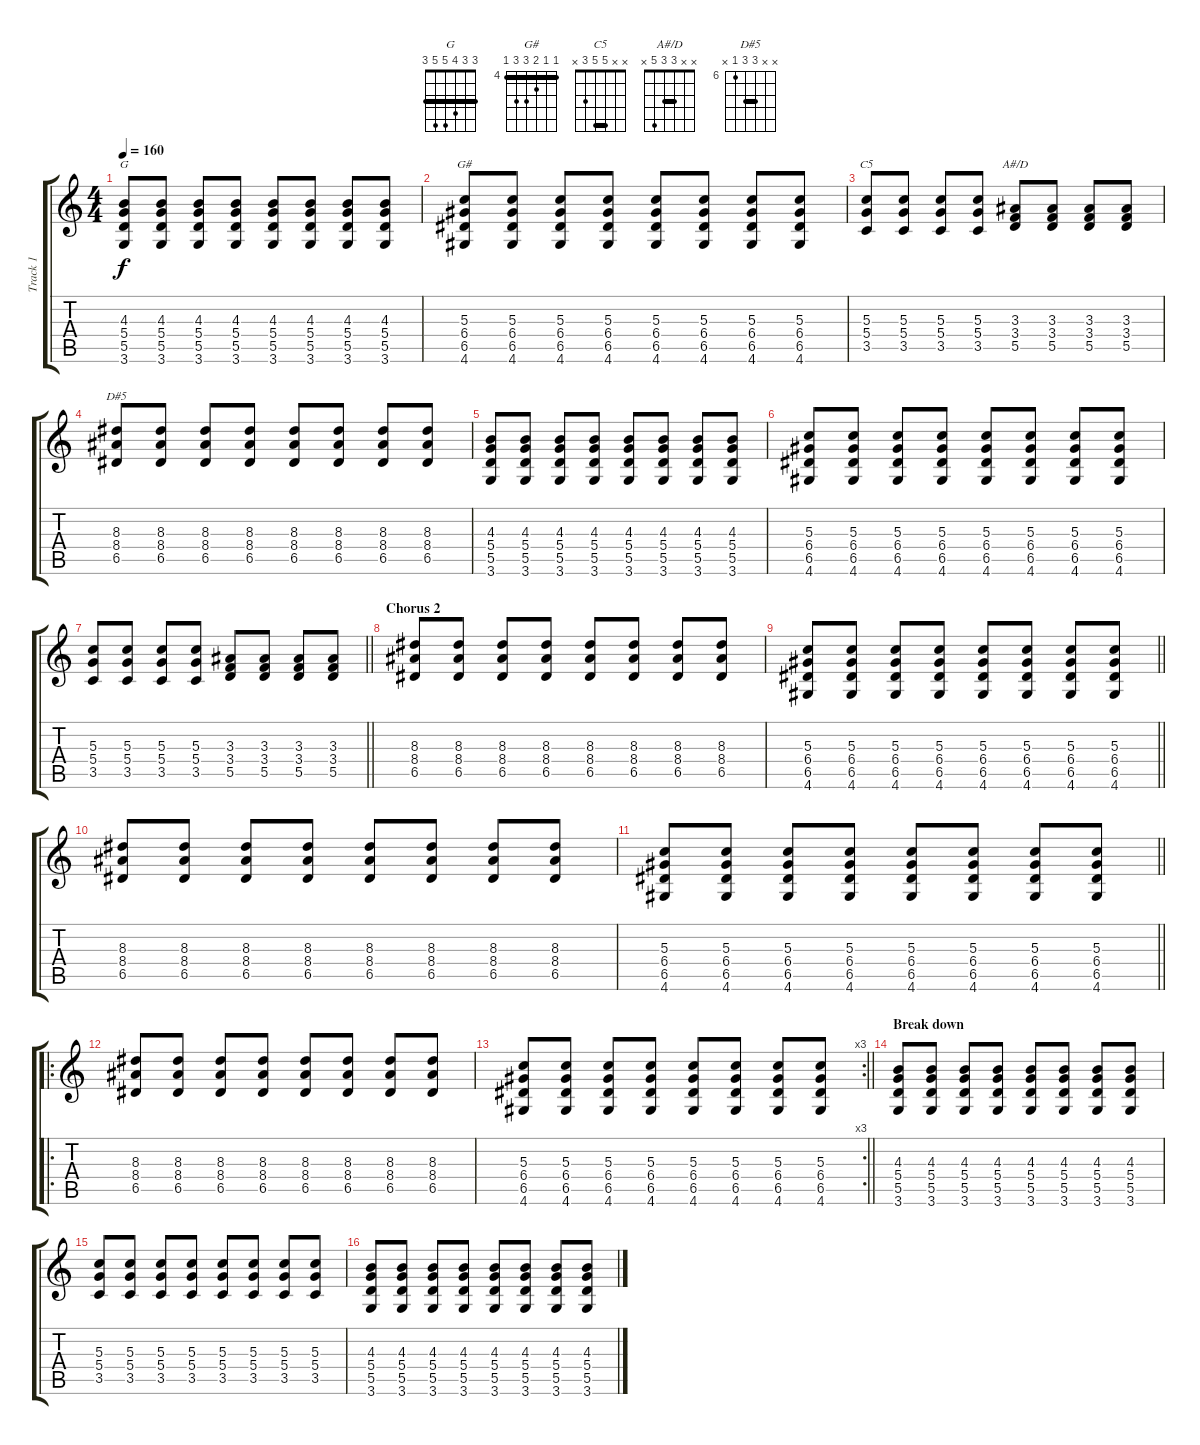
\track ("Track 1" "Track 1") {instrument acousticguitarsteel}
\staff {score tabs}
\tuning (E4 B3 G3 D3 A2 E2) {hide}
\chord ("G" 3 3 4 5 5 3) {barre 3}
\chord ("G#" 4 4 5 6 6 4) {firstfret 4 barre 4}
\chord ("C5" x x 5 5 3 x) {barre 5}
\chord ("A#/D" x x 3 3 5 x) {barre 3}
\chord ("D#5" x x 8 8 6 x) {firstfret 6 barre 8}
\ts (4 4)
\tempo 160
\clef g2
\ks c
(4.3 5.4 5.5 3.6).8{ch "G" dy f} (4.3 5.4 5.5 3.6).8 (4.3 5.4 5.5 3.6).8 (4.3 5.4 5.5 3.6).8 (4.3 5.4 5.5 3.6).8 (4.3 5.4 5.5 3.6).8 (4.3 5.4 5.5 3.6).8 (4.3 5.4 5.5 3.6).8 |
(5.3 6.4 6.5 4.6).8{ch "G#"} (5.3 6.4 6.5 4.6).8 (5.3 6.4 6.5 4.6).8 (5.3 6.4 6.5 4.6).8 (5.3 6.4 6.5 4.6).8 (5.3 6.4 6.5 4.6).8 (5.3 6.4 6.5 4.6).8 (5.3 6.4 6.5 4.6).8 |
(5.3 5.4 3.5).8{ch "C5"} (5.3 5.4 3.5).8 (5.3 5.4 3.5).8 (5.3 5.4 3.5).8 (3.3 3.4 5.5).8{ch "A#/D"} (3.3 3.4 5.5).8 (3.3 3.4 5.5).8 (3.3 3.4 5.5).8 |
(8.3 8.4 6.5).8{ch "D#5"} (8.3 8.4 6.5).8 (8.3 8.4 6.5).8 (8.3 8.4 6.5).8 (8.3 8.4 6.5).8 (8.3 8.4 6.5).8 (8.3 8.4 6.5).8 (8.3 8.4 6.5).8 |
(4.3 5.4 5.5 3.6).8 (4.3 5.4 5.5 3.6).8 (4.3 5.4 5.5 3.6).8 (4.3 5.4 5.5 3.6).8 (4.3 5.4 5.5 3.6).8 (4.3 5.4 5.5 3.6).8 (4.3 5.4 5.5 3.6).8 (4.3 5.4 5.5 3.6).8 |
(5.3 6.4 6.5 4.6).8 (5.3 6.4 6.5 4.6).8 (5.3 6.4 6.5 4.6).8 (5.3 6.4 6.5 4.6).8 (5.3 6.4 6.5 4.6).8 (5.3 6.4 6.5 4.6).8 (5.3 6.4 6.5 4.6).8 (5.3 6.4 6.5 4.6).8 |
\barLineRight lightlight
(5.3 5.4 3.5).8 (5.3 5.4 3.5).8 (5.3 5.4 3.5).8 (5.3 5.4 3.5).8 (3.3 3.4 5.5).8 (3.3 3.4 5.5).8 (3.3 3.4 5.5).8 (3.3 3.4 5.5).8 |
\section ("" "Chorus 2")
(8.3 8.4 6.5).8 (8.3 8.4 6.5).8 (8.3 8.4 6.5).8 (8.3 8.4 6.5).8 (8.3 8.4 6.5).8 (8.3 8.4 6.5).8 (8.3 8.4 6.5).8 (8.3 8.4 6.5).8 |
\barLineRight lightlight
(5.3 6.4 6.5 4.6).8 (5.3 6.4 6.5 4.6).8 (5.3 6.4 6.5 4.6).8 (5.3 6.4 6.5 4.6).8 (5.3 6.4 6.5 4.6).8 (5.3 6.4 6.5 4.6).8 (5.3 6.4 6.5 4.6).8 (5.3 6.4 6.5 4.6).8 |
(8.3 8.4 6.5).8 (8.3 8.4 6.5).8 (8.3 8.4 6.5).8 (8.3 8.4 6.5).8 (8.3 8.4 6.5).8 (8.3 8.4 6.5).8 (8.3 8.4 6.5).8 (8.3 8.4 6.5).8 |
\barLineRight lightlight
(5.3 6.4 6.5 4.6).8 (5.3 6.4 6.5 4.6).8 (5.3 6.4 6.5 4.6).8 (5.3 6.4 6.5 4.6).8 (5.3 6.4 6.5 4.6).8 (5.3 6.4 6.5 4.6).8 (5.3 6.4 6.5 4.6).8 (5.3 6.4 6.5 4.6).8 |
\ro
(8.3 8.4 6.5).8 (8.3 8.4 6.5).8 (8.3 8.4 6.5).8 (8.3 8.4 6.5).8 (8.3 8.4 6.5).8 (8.3 8.4 6.5).8 (8.3 8.4 6.5).8 (8.3 8.4 6.5).8 |
\rc 3
\barLineRight lightlight
(5.3 6.4 6.5 4.6).8 (5.3 6.4 6.5 4.6).8 (5.3 6.4 6.5 4.6).8 (5.3 6.4 6.5 4.6).8 (5.3 6.4 6.5 4.6).8 (5.3 6.4 6.5 4.6).8 (5.3 6.4 6.5 4.6).8 (5.3 6.4 6.5 4.6).8 |
\section ("" "Break down")
(4.3 5.4 5.5 3.6).8 (4.3 5.4 5.5 3.6).8 (4.3 5.4 5.5 3.6).8 (4.3 5.4 5.5 3.6).8 (4.3 5.4 5.5 3.6).8 (4.3 5.4 5.5 3.6).8 (4.3 5.4 5.5 3.6).8 (4.3 5.4 5.5 3.6).8 |
(5.3 5.4 3.5).8 (5.3 5.4 3.5).8 (5.3 5.4 3.5).8 (5.3 5.4 3.5).8 (5.3 5.4 3.5).8 (5.3 5.4 3.5).8 (5.3 5.4 3.5).8 (5.3 5.4 3.5).8 |
(4.3 5.4 5.5 3.6).8 (4.3 5.4 5.5 3.6).8 (4.3 5.4 5.5 3.6).8 (4.3 5.4 5.5 3.6).8 (4.3 5.4 5.5 3.6).8 (4.3 5.4 5.5 3.6).8 (4.3 5.4 5.5 3.6).8 (4.3 5.4 5.5 3.6).8
